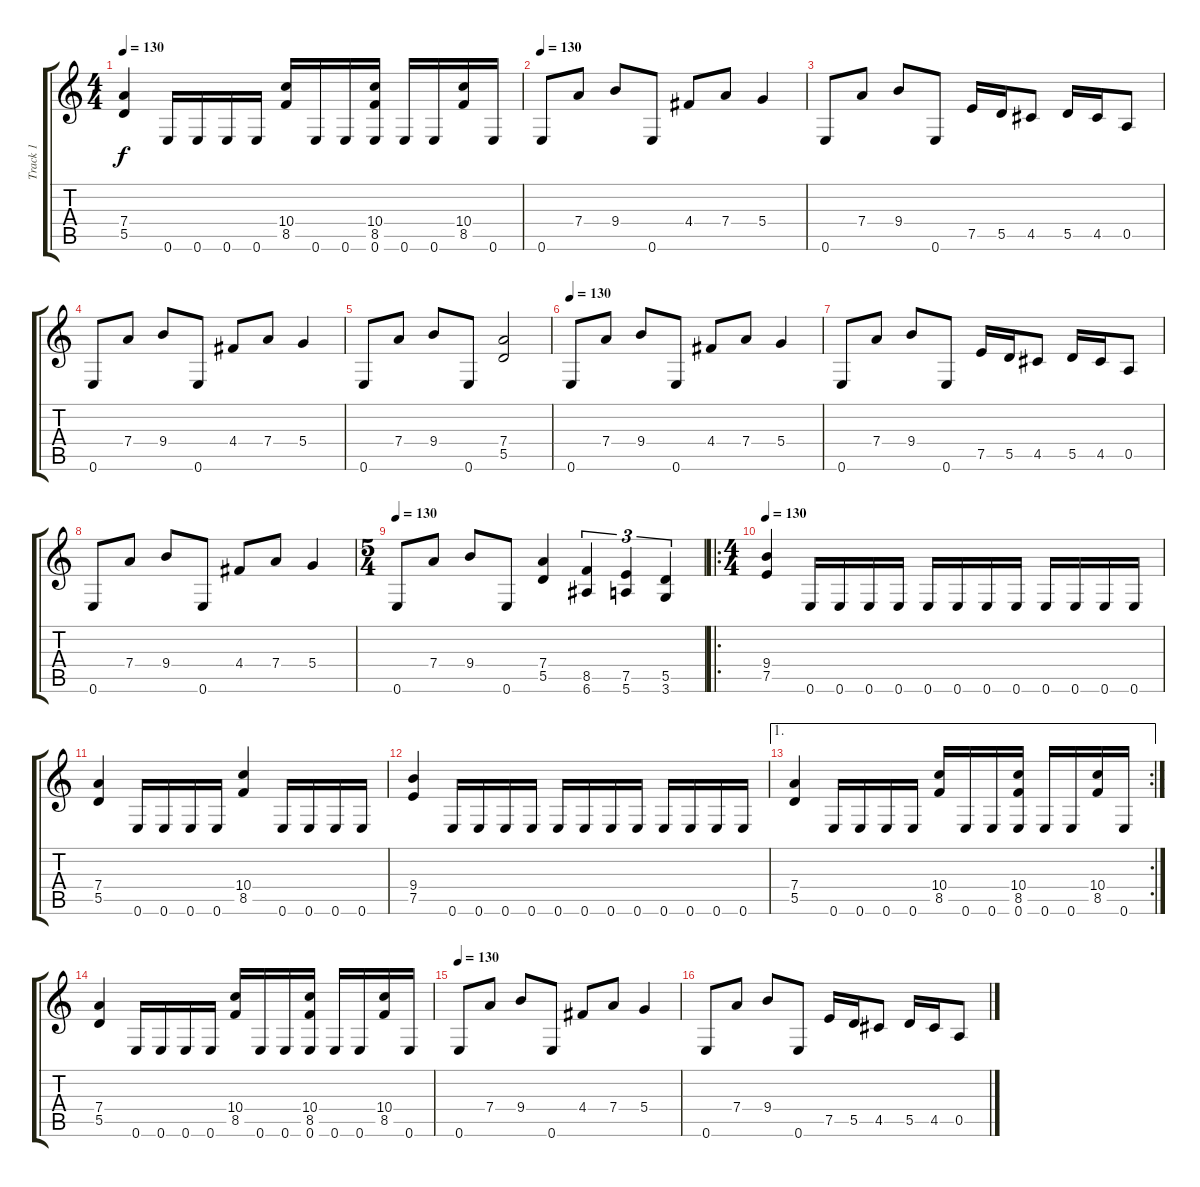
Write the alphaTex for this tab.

\track ("Track 1" "Track 1") {instrument distortionguitar}
\staff {score tabs}
\tuning (E4 B3 G3 D3 A2 E2) {hide}
\ts (4 4)
\tempo 130
\clef g2
\ks c
(7.4 5.5).4{dy f} 0.6.16 0.6.16 0.6.16 0.6.16 (10.4 8.5).16 0.6.16 0.6.16 (10.4 8.5 0.6).16 0.6.16 0.6.16 (10.4 8.5).16 0.6.16 |
\tempo 130
0.6.8 7.4.8 9.4.8 0.6.8 4.4.8 7.4.8 5.4.4 |
0.6.8 7.4.8 9.4.8 0.6.8 7.5.16 5.5.16 4.5.8 5.5.16 4.5.16 0.5.8 |
0.6.8 7.4.8 9.4.8 0.6.8 4.4.8 7.4.8 5.4.4 |
0.6.8 7.4.8 9.4.8 0.6.8 (7.4 5.5).2 |
\tempo 130
0.6.8 7.4.8 9.4.8 0.6.8 4.4.8 7.4.8 5.4.4 |
0.6.8 7.4.8 9.4.8 0.6.8 7.5.16 5.5.16 4.5.8 5.5.16 4.5.16 0.5.8 |
0.6.8 7.4.8 9.4.8 0.6.8 4.4.8 7.4.8 5.4.4 |
\ts (5 4)
\tempo 130
0.6.8 7.4.8 9.4.8 0.6.8 (7.4 5.5).4 (8.5 6.6).4{tu (3 2)} (7.5 5.6).4{tu (3 2)} (5.5 3.6).4{tu (3 2)} |
\ro
\ts (4 4)
\tempo 130
(9.4 7.5).4 0.6.16 0.6.16 0.6.16 0.6.16 0.6.16 0.6.16 0.6.16 0.6.16 0.6.16 0.6.16 0.6.16 0.6.16 |
(7.4 5.5).4 0.6.16 0.6.16 0.6.16 0.6.16 (10.4 8.5).4 0.6.16 0.6.16 0.6.16 0.6.16 |
(9.4 7.5).4 0.6.16 0.6.16 0.6.16 0.6.16 0.6.16 0.6.16 0.6.16 0.6.16 0.6.16 0.6.16 0.6.16 0.6.16 |
\ae 1
\rc 2
(7.4 5.5).4 0.6.16 0.6.16 0.6.16 0.6.16 (10.4 8.5).16 0.6.16 0.6.16 (10.4 8.5 0.6).16 0.6.16 0.6.16 (10.4 8.5).16 0.6.16 |
(7.4 5.5).4 0.6.16 0.6.16 0.6.16 0.6.16 (10.4 8.5).16 0.6.16 0.6.16 (10.4 8.5 0.6).16 0.6.16 0.6.16 (10.4 8.5).16 0.6.16 |
\tempo 130
0.6.8 7.4.8 9.4.8 0.6.8 4.4.8 7.4.8 5.4.4 |
0.6.8 7.4.8 9.4.8 0.6.8 7.5.16 5.5.16 4.5.8 5.5.16 4.5.16 0.5.8
